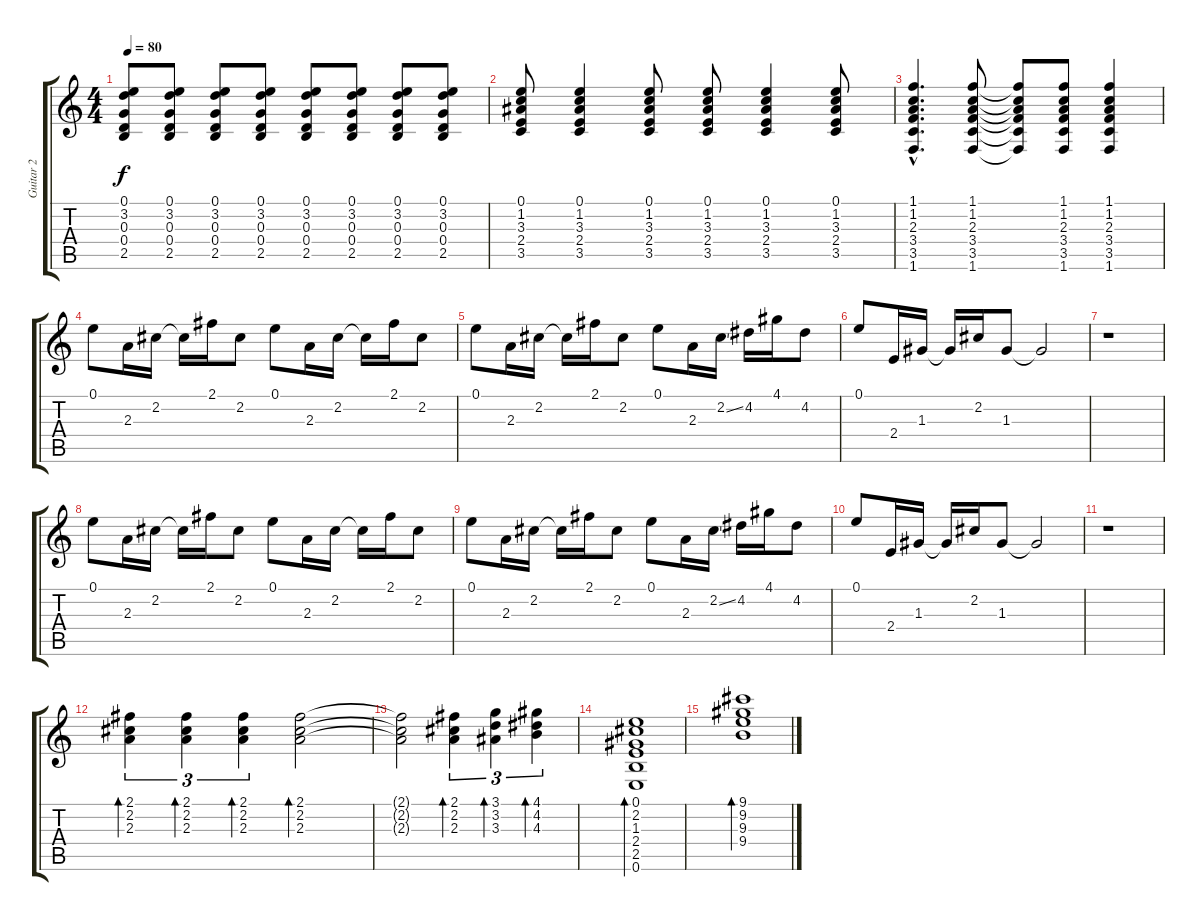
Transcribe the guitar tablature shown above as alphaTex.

\track ("Guitar 2" "Guitar 2") {instrument electricguitarclean}
\staff {score tabs}
\tuning (E4 B3 G3 D3 A2 E2) {hide}
\ts (4 4)
\tempo 80
\clef g2
\ks c
(0.1 3.2 0.3 0.4 2.5).8{dy f} (0.1 3.2 0.3 0.4 2.5).8 (0.1 3.2 0.3 0.4 2.5).8 (0.1 3.2 0.3 0.4 2.5).8 (0.1 3.2 0.3 0.4 2.5).8 (0.1 3.2 0.3 0.4 2.5).8 (0.1 3.2 0.3 0.4 2.5).8 (0.1 3.2 0.3 0.4 2.5).8 |
(0.1 1.2 3.3 2.4 3.5).8 (0.1 1.2 3.3 2.4 3.5).4 (0.1 1.2 3.3 2.4 3.5).8 (0.1 1.2 3.3 2.4 3.5).8 (0.1 1.2 3.3 2.4 3.5).4 (0.1 1.2 3.3 2.4 3.5).8 |
(1.1{hac} 1.2{hac} 2.3{hac} 3.4{hac} 3.5{hac} 1.6{hac}).4{d} (1.1 1.2 2.3 3.4 3.5 1.6).8 (1.1{t} 1.2{t} 2.3{t} 3.4{t} 3.5{t} 1.6{t}).8 (1.1 1.2 2.3 3.4 3.5 1.6).8 (1.1 1.2 2.3 3.4 3.5 1.6).4 |
0.1.8 2.3.16 2.2.16 2.2{t}.16 2.1.16 2.2.8 0.1.8 2.3.16 2.2.16 2.2{t}.16 2.1.16 2.2.8 |
0.1.8 2.3.16 2.2.16 2.2{t}.16 2.1.16 2.2.8 0.1.8 2.3.16 2.2{ss}.16 4.2.16 4.1.16 4.2.8 |
0.1.8 2.4.16 1.3.16 1.3{t}.16 2.2.16 1.3.8 1.3{t}.2 |
r.1 |
0.1.8 2.3.16 2.2.16 2.2{t}.16 2.1.16 2.2.8 0.1.8 2.3.16 2.2.16 2.2{t}.16 2.1.16 2.2.8 |
0.1.8 2.3.16 2.2.16 2.2{t}.16 2.1.16 2.2.8 0.1.8 2.3.16 2.2{ss}.16 4.2.16 4.1.16 4.2.8 |
0.1.8 2.4.16 1.3.16 1.3{t}.16 2.2.16 1.3.8 1.3{t}.2 |
r.1 |
(2.1 2.2 2.3).4{tu (3 2) bd 120} (2.1 2.2 2.3).4{tu (3 2) bd 120} (2.1 2.2 2.3).4{tu (3 2) bd 120} (2.1 2.2 2.3).2{bd 120} |
(2.1{t} 2.2{t} 2.3{t}).2 (2.1 2.2 2.3).4{tu (3 2) bd 120} (3.1 3.2 3.3).4{tu (3 2) bd 120} (4.1 4.2 4.3).4{tu (3 2) bd 120} |
(0.1 2.2 1.3 2.4 2.5 0.6).1{bd 120} |
(9.1 9.2 9.3 9.4).1{bd 120}
